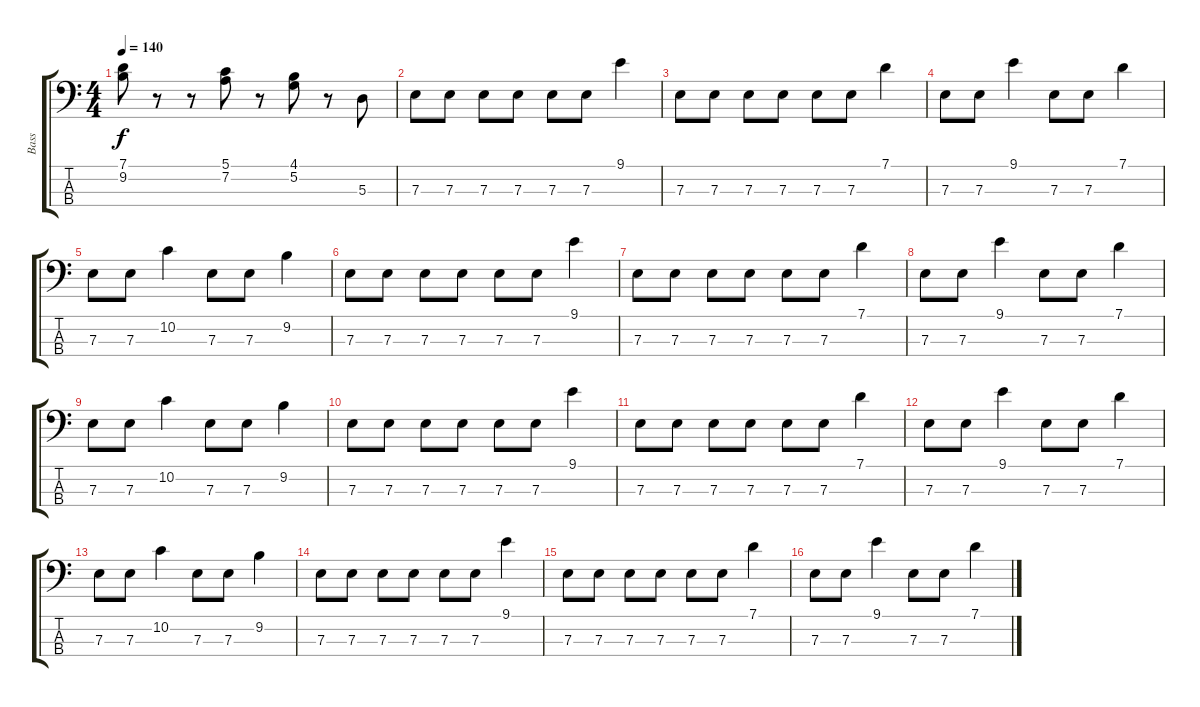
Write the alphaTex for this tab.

\track ("Bass" "Bass") {instrument slapbass1}
\staff {score tabs}
\tuning (G2 D2 A1 E1) {hide}
\ts (4 4)
\tempo 140
\clef f4
\ks c
(7.1 9.2).8{dy f} r.8 r.8 (5.1 7.2).8 r.8 (4.1 5.2).8 r.8 5.3.8 |
7.3.8 7.3.8 7.3.8 7.3.8 7.3.8 7.3.8 9.1.4 |
7.3.8 7.3.8 7.3.8 7.3.8 7.3.8 7.3.8 7.1.4 |
7.3.8 7.3.8 9.1.4 7.3.8 7.3.8 7.1.4 |
7.3.8 7.3.8 10.2.4 7.3.8 7.3.8 9.2.4 |
7.3.8 7.3.8 7.3.8 7.3.8 7.3.8 7.3.8 9.1.4 |
7.3.8 7.3.8 7.3.8 7.3.8 7.3.8 7.3.8 7.1.4 |
7.3.8 7.3.8 9.1.4 7.3.8 7.3.8 7.1.4 |
7.3.8 7.3.8 10.2.4 7.3.8 7.3.8 9.2.4 |
7.3.8 7.3.8 7.3.8 7.3.8 7.3.8 7.3.8 9.1.4 |
7.3.8 7.3.8 7.3.8 7.3.8 7.3.8 7.3.8 7.1.4 |
7.3.8 7.3.8 9.1.4 7.3.8 7.3.8 7.1.4 |
7.3.8 7.3.8 10.2.4 7.3.8 7.3.8 9.2.4 |
7.3.8 7.3.8 7.3.8 7.3.8 7.3.8 7.3.8 9.1.4 |
7.3.8 7.3.8 7.3.8 7.3.8 7.3.8 7.3.8 7.1.4 |
7.3.8 7.3.8 9.1.4 7.3.8 7.3.8 7.1.4
